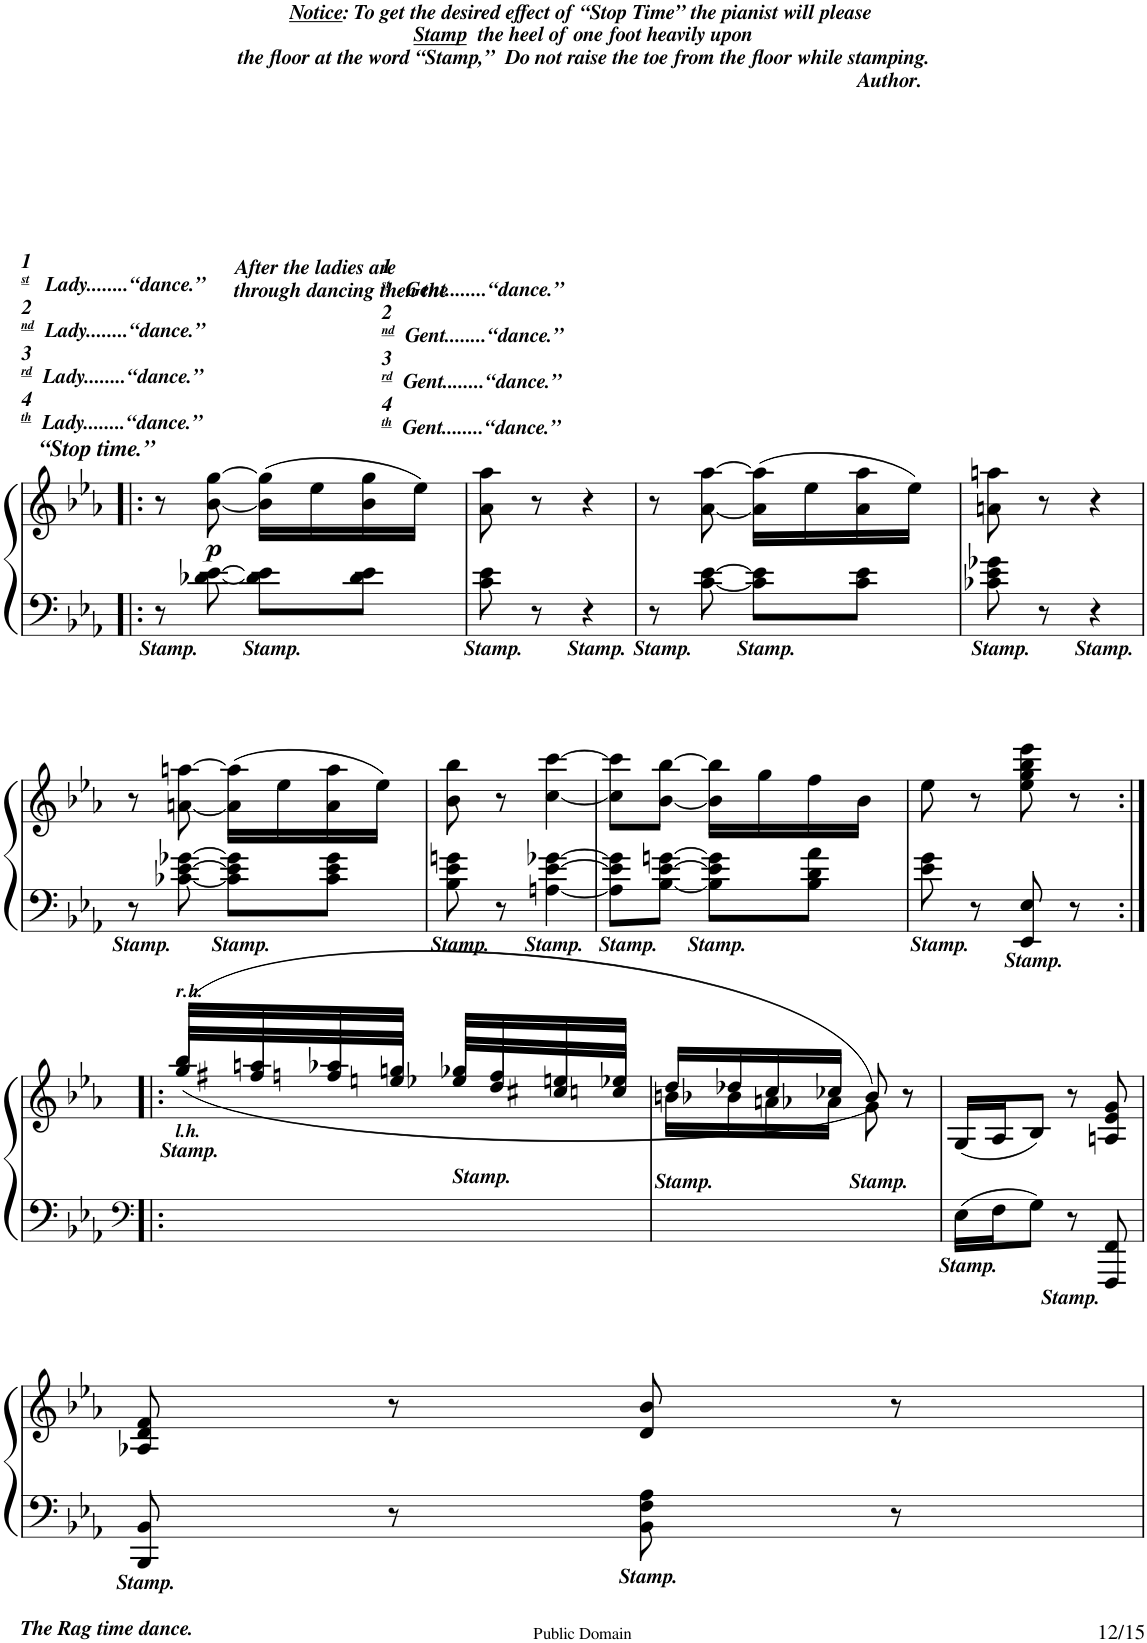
**kern	**kern	**dynam
*part1	*part1	*part1
*staff2	*staff1	*staff1/2
*I"PIANO.	*	*
*I'Pno	*	*
!!LO:PB:g=z
*clefF4	*clefG2	*
*k[b-e-a-]	*k[b-e-a-]	*
*M2/4	*M2/4	*
=93!|:	=93!|:	=93!|:
!	!LO:TX:a:Bi:t=“Stop time.”	!
!LO:TX:b:Bi:t=Stamp.	!	!
8r	8r	.
!	!	!LO:DY:b
[8d-X\ [8e-\	[8b-\ [8gg\	p
!LO:TX:b:Bi:t=Stamp.	!	!
8d-\] 8e-\]L	(16b-\] 16gg\]LL	.
.	16ee-\	.
8d-\ 8e-\J	16b-\ 16gg\	.
.	16ee-\JJ)	.
=94	=94	=94
!LO:TX:b:Bi:t=Stamp.	!	!
8c\ 8e-\	8a-\ 8aa-\	.
8r	8r	.
!LO:TX:b:Bi:t=Stamp.	!	!
4r	4r	.
=95	=95	=95
!LO:TX:b:Bi:t=Stamp.	!	!
8r	8r	.
[8c\ [8e-\	[8a-\ [8aa-\	.
!LO:TX:b:Bi:t=Stamp.	!	!
8c\] 8e-\]L	(16a-\] 16aa-\]LL	.
.	16ee-\	.
8c\ 8e-\J	16a-\ 16aa-\	.
.	16ee-\JJ)	.
=96	=96	=96
!LO:TX:b:Bi:t=Stamp.	!	!
8c-X\ 8e-\ 8g-X\	8an\ 8aan\	.
8r	8r	.
!LO:TX:b:Bi:t=Stamp.	!	!
4r	4r	.
!!LO:LB:g=z
=97	=97	=97
!LO:TX:b:Bi:t=Stamp.	!	!
8r	8r	.
[8c-X\ [8e-\ [8g-X\	[8an\ [8aan\	.
!LO:TX:b:Bi:t=Stamp.	!	!
8c-\] 8e-\] 8g-\]L	(16a\] 16aa\]LL	.
.	16ee-\	.
8c-\ 8e-\ 8g-\J	16a\ 16aa\	.
.	16ee-\JJ)	.
=98	=98	=98
!LO:TX:b:Bi:t=Stamp.	!	!
8B-\ 8e-\ 8gn\	8b-\ 8bb-\	.
8r	8r	.
!LO:TX:b:Bi:t=Stamp.	!	!
[4An\ [4e-\ [4g-X\	[4cc\ [4ccc\	.
=99	=99	=99
!LO:TX:b:Bi:t=Stamp.	!	!
8A\] 8e-\] 8g-\]L	8cc\] 8ccc\]L	.
[8B-\ [8e-\ [8gn\J	[8b-\ [8bb-\J	.
!LO:TX:b:Bi:t=Stamp.	!	!
8B-\] 8e-\] 8g\]L	16b-\] 16bb-\]LL	.
.	16gg\	.
8B-\ 8d\ 8a-\J	16ff\	.
.	16b-\JJ	.
=100	=100	=100
!LO:TX:b:Bi:t=Stamp.	!	!
8e-\ 8g\	8ee-\	.
8r	8r	.
!LO:TX:b:Bi:t=Stamp.	!	!
8EE-/ 8E-/	8ee-\ 8gg\ 8bb-\ 8eee-\	.
8r	8r	.
!!LO:LB:g=z
=101:|!|:	=101:|!|:	=101:|!|:
*clefF4	*	*
*	*^	*
!	!LO:TX:a:Bi:t=r.h.	!	!
!LO:TX:a:Bi:t=Stamp.	!	!	!
!LO:TX:a:Bi:t=l.h.	!	!	!
4ryy	(16bb-/LL	(16gg/LL	.
.	16aan/	16ff#X/	.
.	16aa-X/	16ffn/	.
.	16ggn/JJ	16een/JJ	.
!LO:TX:a:Bi:t=Stamp.	!	!	!
4ryy	16gg-X/LL	16ee-X/LL	.
.	16ff/	16dd/	.
.	16een/	16cc#X/	.
.	16ee-X/JJ	16ccn/JJ	.
=102	=102	=102	=102
!LO:TX:a:Bi:t=Stamp.	!	!	!
4ryy	16dd/LL	16bn\LL	.
.	16dd-X/	16b-X\	.
.	16cc/	16an\	.
.	16cc-X/JJ	16a-X\JJ	.
!LO:TX:a:Bi:t=Stamp.	!	!	!
8ryy	8b-/)	8g\)	.
8r	8r	8ryy	.
=103	=103	=103	=103
!LO:TX:b:Bi:t=Stamp.	!	!	!
*	*v	*v	*
16E-\LL	(16G/LL	.
16F\J	16A-/J	.
8G\J	8B-/J)	.
!LO:TX:b:Bi:t=Stamp.	!	!
8r	8r	.
8FFF/ 8FF/	8An/ 8e-/ 8g/	.
!!LO:LB:g=z
=104	=104	=104
!LO:TX:b:Bi:t=Stamp.	!	!
8BBB-/ 8BB-/	8A-X/ 8d/ 8f/	.
8r	8r	.
!LO:TX:b:Bi:t=Stamp.	!	!
8BB-\ 8F\ 8A-\	8d/ 8b-/	.
8r	8r	.
=	=	=
*-	*-	*-
